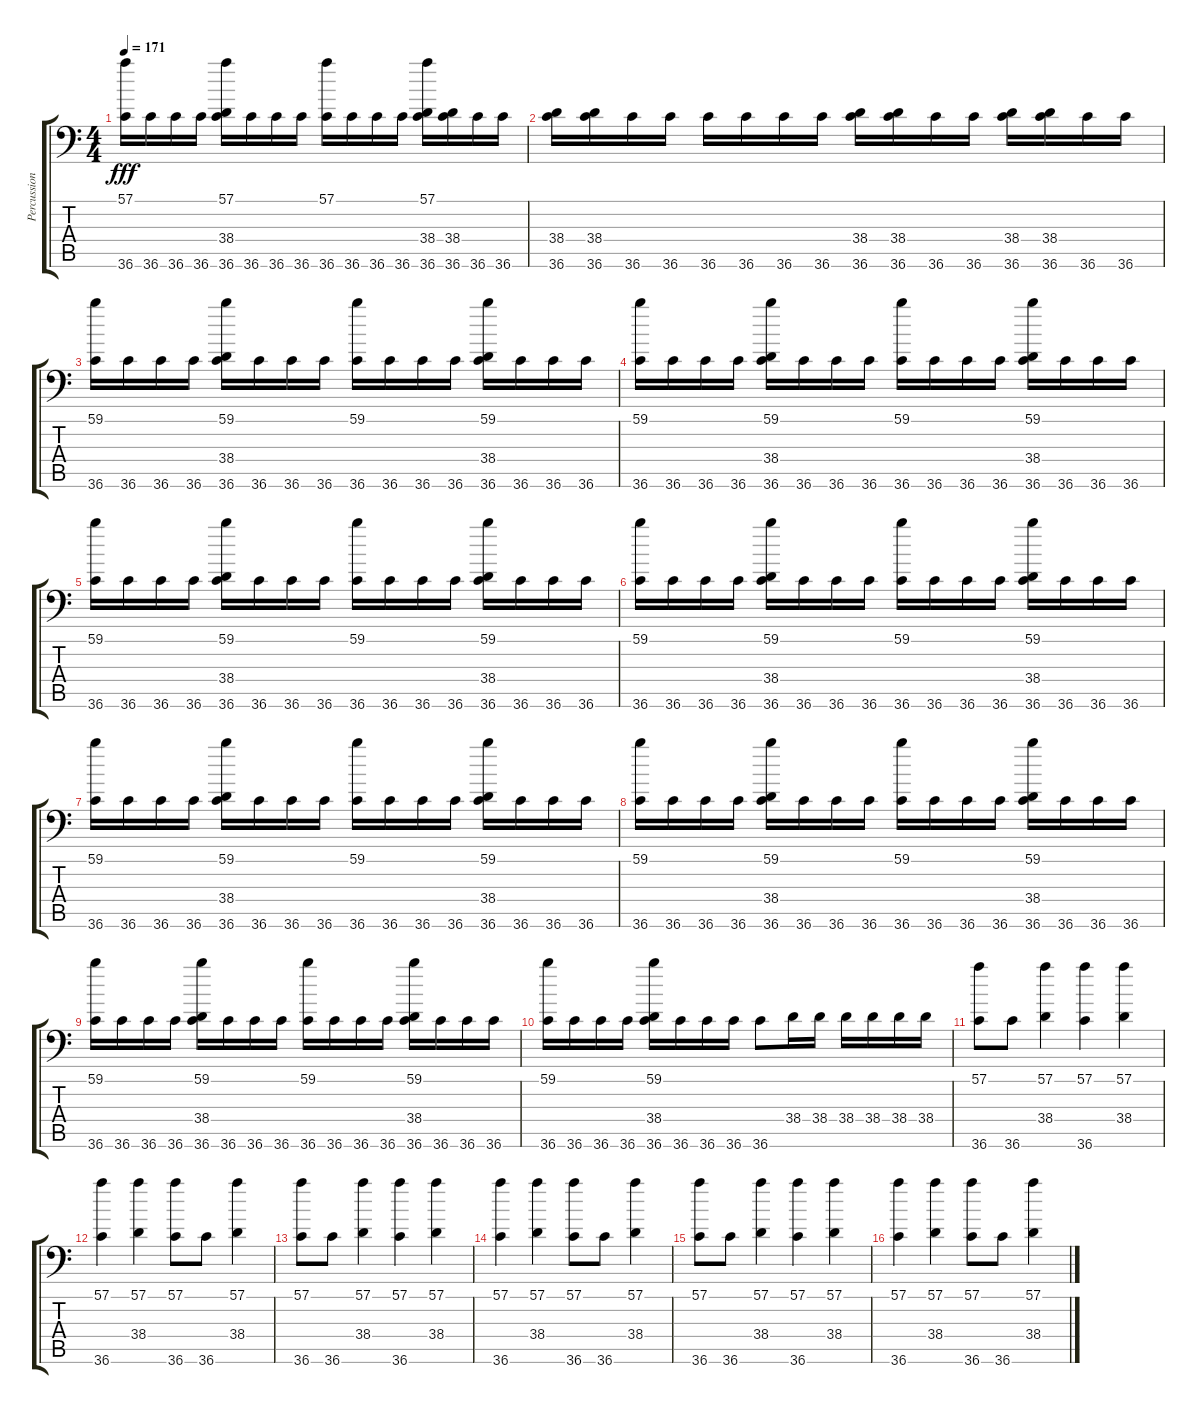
\track ("Percussion" "Percussion") {instrument acousticgrandpiano}
\staff {score tabs}
\tuning (C-1 C-1 C-1 C-1 C-1 C-1) {hide}
\ts (4 4)
\tempo 171
\clef f4
\ks c
(57.1 36.6).16{dy fff} 36.6.16 36.6.16 36.6.16 (57.1 38.4 36.6).16 36.6.16 36.6.16 36.6.16 (57.1 36.6).16 36.6.16 36.6.16 36.6.16 (57.1 38.4 36.6).16 (38.4 36.6).16 36.6.16 36.6.16 |
(38.4 36.6).16 (38.4 36.6).16 36.6.16 36.6.16 36.6.16 36.6.16 36.6.16 36.6.16 (38.4 36.6).16 (38.4 36.6).16 36.6.16 36.6.16 (38.4 36.6).16 (38.4 36.6).16 36.6.16 36.6.16 |
(59.1 36.6).16 36.6.16 36.6.16 36.6.16 (59.1 38.4 36.6).16 36.6.16 36.6.16 36.6.16 (59.1 36.6).16 36.6.16 36.6.16 36.6.16 (59.1 38.4 36.6).16 36.6.16 36.6.16 36.6.16 |
(59.1 36.6).16 36.6.16 36.6.16 36.6.16 (59.1 38.4 36.6).16 36.6.16 36.6.16 36.6.16 (59.1 36.6).16 36.6.16 36.6.16 36.6.16 (59.1 38.4 36.6).16 36.6.16 36.6.16 36.6.16 |
(59.1 36.6).16 36.6.16 36.6.16 36.6.16 (59.1 38.4 36.6).16 36.6.16 36.6.16 36.6.16 (59.1 36.6).16 36.6.16 36.6.16 36.6.16 (59.1 38.4 36.6).16 36.6.16 36.6.16 36.6.16 |
(59.1 36.6).16 36.6.16 36.6.16 36.6.16 (59.1 38.4 36.6).16 36.6.16 36.6.16 36.6.16 (59.1 36.6).16 36.6.16 36.6.16 36.6.16 (59.1 38.4 36.6).16 36.6.16 36.6.16 36.6.16 |
(59.1 36.6).16 36.6.16 36.6.16 36.6.16 (59.1 38.4 36.6).16 36.6.16 36.6.16 36.6.16 (59.1 36.6).16 36.6.16 36.6.16 36.6.16 (59.1 38.4 36.6).16 36.6.16 36.6.16 36.6.16 |
(59.1 36.6).16 36.6.16 36.6.16 36.6.16 (59.1 38.4 36.6).16 36.6.16 36.6.16 36.6.16 (59.1 36.6).16 36.6.16 36.6.16 36.6.16 (59.1 38.4 36.6).16 36.6.16 36.6.16 36.6.16 |
(59.1 36.6).16 36.6.16 36.6.16 36.6.16 (59.1 38.4 36.6).16 36.6.16 36.6.16 36.6.16 (59.1 36.6).16 36.6.16 36.6.16 36.6.16 (59.1 38.4 36.6).16 36.6.16 36.6.16 36.6.16 |
(59.1 36.6).16 36.6.16 36.6.16 36.6.16 (59.1 38.4 36.6).16 36.6.16 36.6.16 36.6.16 36.6.8 38.4.16 38.4.16 38.4.16 38.4.16 38.4.16 38.4.16 |
(57.1 36.6).8 36.6.8 (57.1 38.4).4 (57.1 36.6).4 (57.1 38.4).4 |
(57.1 36.6).4 (57.1 38.4).4 (57.1 36.6).8 36.6.8 (57.1 38.4).4 |
(57.1 36.6).8 36.6.8 (57.1 38.4).4 (57.1 36.6).4 (57.1 38.4).4 |
(57.1 36.6).4 (57.1 38.4).4 (57.1 36.6).8 36.6.8 (57.1 38.4).4 |
(57.1 36.6).8 36.6.8 (57.1 38.4).4 (57.1 36.6).4 (57.1 38.4).4 |
(57.1 36.6).4 (57.1 38.4).4 (57.1 36.6).8 36.6.8 (57.1 38.4).4
